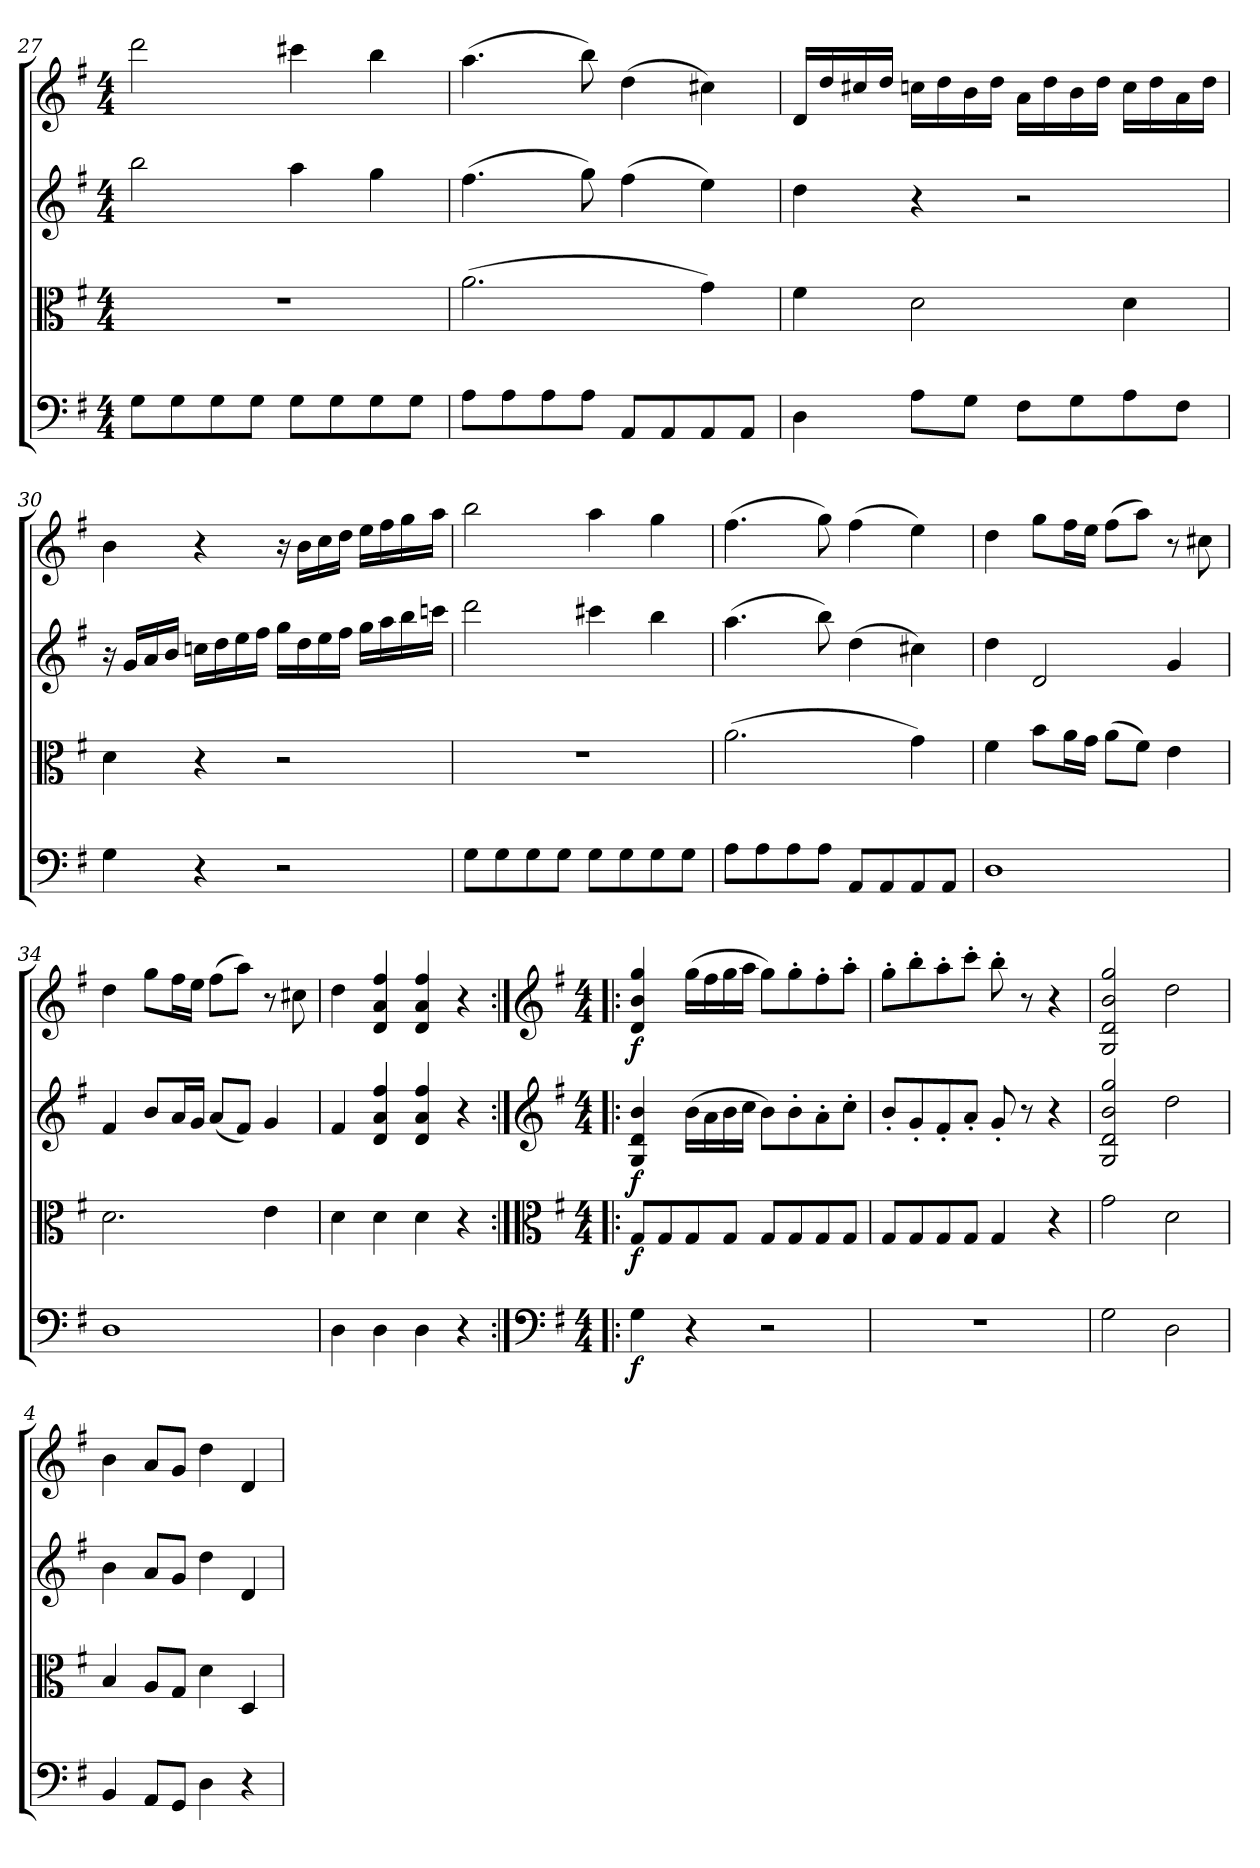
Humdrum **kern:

**kern	**dynam	**kern	**dynam	**kern	**dynam	**kern	**dynam
*part4	*part4	*part3	*part3	*part2	*part2	*part1	*part1
*staff4	*staff4	*staff3	*staff3	*staff2	*staff2	*staff1	*staff1
*clefF4	*	*clefC3	*	*clefG2	*	*clefG2	*
*k[f#]	*	*k[f#]	*	*k[f#]	*	*k[f#]	*
*G:	*	*G:	*	*G:	*	*G:	*
*M4/4	*	*M4/4	*	*M4/4	*	*M4/4	*
=27	=27	=27	=27	=27	=27	=27	=27
8G\L	.	1r	.	2bb\	.	2ddd\	.
8G\	.	.	.	.	.	.	.
8G\	.	.	.	.	.	.	.
8G\J	.	.	.	.	.	.	.
8G\L	.	.	.	4aa\	.	4ccc#X\	.
8G\	.	.	.	.	.	.	.
8G\	.	.	.	4gg\	.	4bb\	.
8G\J	.	.	.	.	.	.	.
=28	=28	=28	=28	=28	=28	=28	=28
8A\L	.	(2.a\	.	(4.ff#\	.	(4.aa\	.
8A\	.	.	.	.	.	.	.
8A\	.	.	.	.	.	.	.
8A\J	.	.	.	8gg\)	.	8bb\)	.
8AA/L	.	.	.	(4ff#\	.	(4dd\	.
8AA/	.	.	.	.	.	.	.
8AA/	.	4g\)	.	4ee\)	.	4cc#X\)	.
8AA/J	.	.	.	.	.	.	.
=29	=29	=29	=29	=29	=29	=29	=29
4D\	.	4f#\	.	4dd\	.	16d/LL	.
.	.	.	.	.	.	16dd/	.
.	.	.	.	.	.	16cc#X/	.
.	.	.	.	.	.	16dd/JJ	.
8A\L	.	2d\	.	4r	.	16ccn\LL	.
.	.	.	.	.	.	16dd\	.
8G\J	.	.	.	.	.	16b\	.
.	.	.	.	.	.	16dd\JJ	.
8F#\L	.	.	.	2r	.	16a\LL	.
.	.	.	.	.	.	16dd\	.
8G\	.	.	.	.	.	16b\	.
.	.	.	.	.	.	16dd\JJ	.
8A\	.	4d\	.	.	.	16cc\LL	.
.	.	.	.	.	.	16dd\	.
8F#\J	.	.	.	.	.	16a\	.
.	.	.	.	.	.	16dd\JJ	.
=30	=30	=30	=30	=30	=30	=30	=30
4G\	.	4d\	.	16r	.	4b\	.
.	.	.	.	16g/LL	.	.	.
.	.	.	.	16a/	.	.	.
.	.	.	.	16b/JJ	.	.	.
4r	.	4r	.	16ccn\LL	.	4r	.
.	.	.	.	16dd\	.	.	.
.	.	.	.	16ee\	.	.	.
.	.	.	.	16ff#\JJ	.	.	.
2r	.	2r	.	16gg\LL	.	16r	.
.	.	.	.	16dd\	.	16b\LL	.
.	.	.	.	16ee\	.	16cc\	.
.	.	.	.	16ff#\JJ	.	16dd\JJ	.
.	.	.	.	16gg\LL	.	16ee\LL	.
.	.	.	.	16aa\	.	16ff#\	.
.	.	.	.	16bb\	.	16gg\	.
.	.	.	.	16cccn\JJ	.	16aa\JJ	.
=31	=31	=31	=31	=31	=31	=31	=31
8G\L	.	1r	.	2ddd\	.	2bb\	.
8G\	.	.	.	.	.	.	.
8G\	.	.	.	.	.	.	.
8G\J	.	.	.	.	.	.	.
8G\L	.	.	.	4ccc#X\	.	4aa\	.
8G\	.	.	.	.	.	.	.
8G\	.	.	.	4bb\	.	4gg\	.
8G\J	.	.	.	.	.	.	.
=32	=32	=32	=32	=32	=32	=32	=32
8A\L	.	(2.a\	.	(4.aa\	.	(4.ff#\	.
8A\	.	.	.	.	.	.	.
8A\	.	.	.	.	.	.	.
8A\J	.	.	.	8bb\)	.	8gg\)	.
8AA/L	.	.	.	(4dd\	.	(4ff#\	.
8AA/	.	.	.	.	.	.	.
8AA/	.	4g\)	.	4cc#X\)	.	4ee\)	.
8AA/J	.	.	.	.	.	.	.
=33	=33	=33	=33	=33	=33	=33	=33
1D\	.	4f#\	.	4dd\	.	4dd\	.
.	.	8b\L	.	2d/	.	8gg\L	.
.	.	16a\L	.	.	.	16ff#\L	.
.	.	16g\JJ	.	.	.	16ee\JJ	.
.	.	(8a\L	.	.	.	(8ff#\L	.
.	.	8f#\J)	.	.	.	8aa\J)	.
.	.	4e\	.	4g/	.	8r	.
.	.	.	.	.	.	8cc#X\	.
=34	=34	=34	=34	=34	=34	=34	=34
1D\	.	2.d\	.	4f#/	.	4dd\	.
.	.	.	.	8b/L	.	8gg\L	.
.	.	.	.	16a/L	.	16ff#\L	.
.	.	.	.	16g/JJ	.	16ee\JJ	.
.	.	.	.	(8a/L	.	(8ff#\L	.
.	.	.	.	8f#/J)	.	8aa\J)	.
.	.	4e\	.	4g/	.	8r	.
.	.	.	.	.	.	8cc#X\	.
=35	=35	=35	=35	=35	=35	=35	=35
4D\	.	4d\	.	4f#/	.	4dd\	.
4D\	.	4d\	.	4d/ 4a/ 4ff#/	.	4d/ 4a/ 4ff#/	.
4D\	.	4d\	.	4d/ 4a/ 4ff#/	.	4d/ 4a/ 4ff#/	.
4r	.	4r	.	4r	.	4r	.
=36:|!|:	=36:|!|:	=36:|!|:	=36:|!|:	=36:|!|:	=36:|!|:	=36:|!|:	=36:|!|:
*clefF4	*	*clefC3	*	*clefG2	*	*clefG2	*
*k[f#]	*	*k[f#]	*	*k[f#]	*	*k[f#]	*
*G:	*	*G:	*	*G:	*	*G:	*
*M4/4	*	*M4/4	*	*M4/4	*	*M4/4	*
4G\	f	8G/L	f	4G/ 4d/ 4b/	f	4d/ 4b/ 4gg/	f
.	.	8G/	.	.	.	.	.
4r	.	8G/	.	(16b\LL	.	(16gg\LL	.
.	.	.	.	16a\	.	16ff#\	.
.	.	8G/J	.	16b\	.	16gg\	.
.	.	.	.	16cc\JJ	.	16aa\JJ	.
2r	.	8G/L	.	8b\L)	.	8gg\L)	.
.	.	8G/	.	8b'\	.	8gg'\	.
.	.	8G/	.	8a'\	.	8ff#'\	.
.	.	8G/J	.	8cc'\J	.	8aa'\J	.
=2	=2	=2	=2	=2	=2	=2	=2
1r	.	8G/L	.	8b'/L	.	8gg'\L	.
.	.	8G/	.	8g'/	.	8bb'\	.
.	.	8G/	.	8f#'/	.	8aa'\	.
.	.	8G/J	.	8a'/J	.	8ccc'\J	.
.	.	4G/	.	8g'/	.	8bb'\	.
.	.	.	.	8r	.	8r	.
.	.	4r	.	4r	.	4r	.
=3	=3	=3	=3	=3	=3	=3	=3
2G\	.	2g\	.	2G/ 2d/ 2b/ 2gg/	.	2G/ 2d/ 2b/ 2gg/	.
2D\	.	2d\	.	2dd\	.	2dd\	.
=4	=4	=4	=4	=4	=4	=4	=4
4BB/	.	4B/	.	4b\	.	4b\	.
8AA/L	.	8A/L	.	8a/L	.	8a/L	.
8GG/J	.	8G/J	.	8g/J	.	8g/J	.
4D\	.	4d\	.	4dd\	.	4dd\	.
4r	.	4D/	.	4d/	.	4d/	.
=	=	=	=	=	=	=	=
*-	*-	*-	*-	*-	*-	*-	*-
